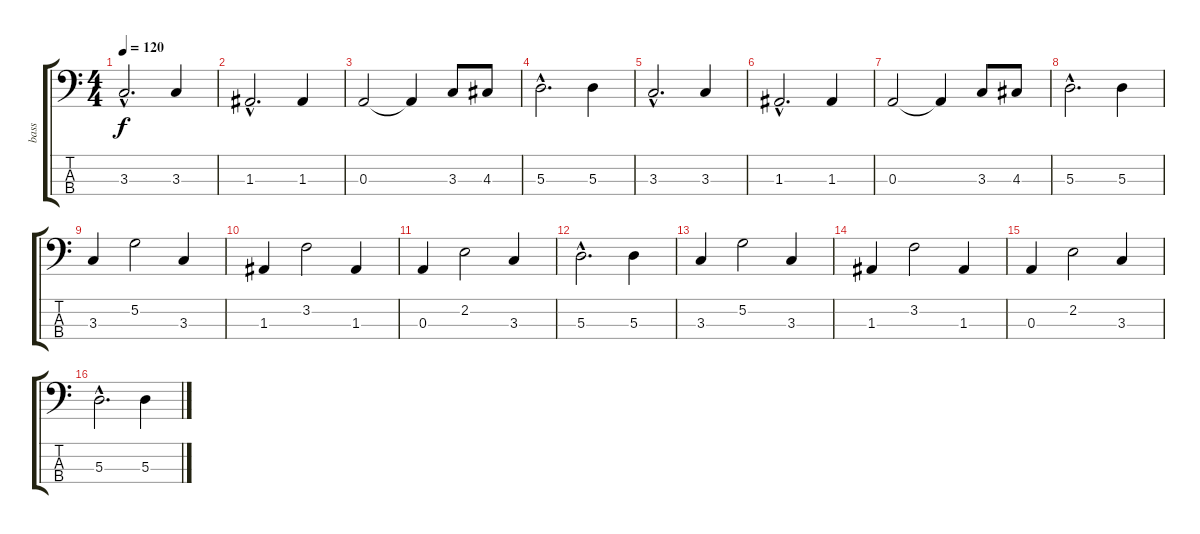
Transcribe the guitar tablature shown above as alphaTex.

\track ("bass" "bass") {instrument electricbassfinger}
\staff {score tabs}
\tuning (G2 D2 A1 E1) {hide}
\ts (4 4)
\tempo 120
\clef f4
\ks c
3.3{hac}.2{d dy f} 3.3.4 |
1.3{hac}.2{d} 1.3.4 |
0.3.2 0.3{t}.4 3.3.8 4.3.8 |
5.3{hac}.2{d} 5.3.4 |
3.3{hac}.2{d} 3.3.4 |
1.3{hac}.2{d} 1.3.4 |
0.3.2 0.3{t}.4 3.3.8 4.3.8 |
5.3{hac}.2{d} 5.3.4 |
3.3.4 5.2.2 3.3.4 |
1.3.4 3.2.2 1.3.4 |
0.3.4 2.2.2 3.3.4 |
5.3{hac}.2{d} 5.3.4 |
3.3.4 5.2.2 3.3.4 |
1.3.4 3.2.2 1.3.4 |
0.3.4 2.2.2 3.3.4 |
5.3{hac}.2{d} 5.3.4
